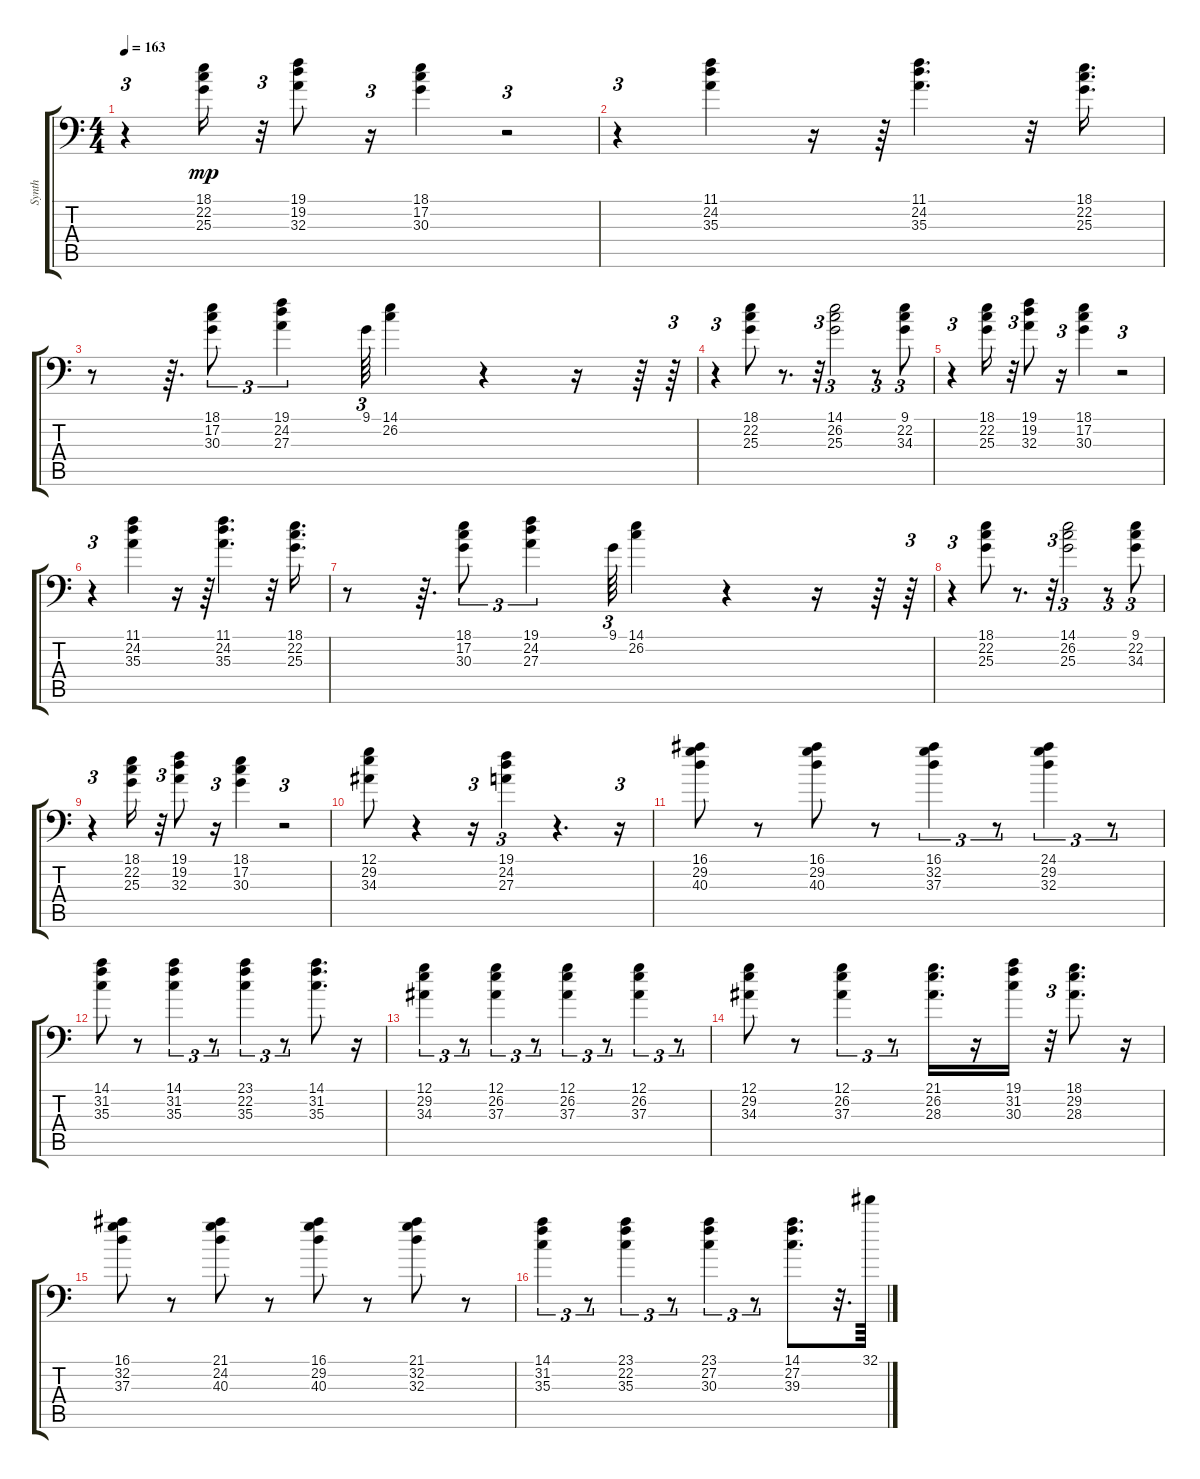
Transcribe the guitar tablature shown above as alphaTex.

\track ("Synth" "Synth") {instrument rockorgan}
\staff {score tabs}
\tuning (Bb3 D3 Gb2 Bb1 D1 Gb0 Bb-1) {hide}
\ts (4 4)
\tempo 163
\clef f4
\ks c
r.4{tu (3 2) dy mp} (18.1 22.2 25.3).16 r.32{tu (3 2)} (19.1 19.2 32.3).8 r.16{tu (3 2)} (18.1 17.2 30.3).4 r.2{tu (3 2)} |
r.4{tu (3 2)} (11.1 24.2 35.3).4 r.16 r.64 (11.1 24.2 35.3).4{d} r.32 (18.1 22.2 25.3).16{d} |
r.8 r.64{d} (18.1 17.2 30.3).8{tu (3 2)} (19.1 24.2 27.3).4{tu (3 2)} 9.1.64{tu (3 2)} (14.1 26.2).4 r.4 r.16 r.64 r.64{tu (3 2)} |
r.4{tu (3 2)} (18.1 22.2 25.3).8 r.8{d} r.32{tu (3 2)} (14.1 26.2 25.3).2{tu (3 2)} r.8{tu (3 2)} (9.1 22.2 34.3).8{tu (3 2)} |
r.4{tu (3 2)} (18.1 22.2 25.3).16 r.32{tu (3 2)} (19.1 19.2 32.3).8 r.16{tu (3 2)} (18.1 17.2 30.3).4 r.2{tu (3 2)} |
r.4{tu (3 2)} (11.1 24.2 35.3).4 r.16 r.64 (11.1 24.2 35.3).4{d} r.32 (18.1 22.2 25.3).16{d} |
r.8 r.64{d} (18.1 17.2 30.3).8{tu (3 2)} (19.1 24.2 27.3).4{tu (3 2)} 9.1.64{tu (3 2)} (14.1 26.2).4 r.4 r.16 r.64 r.64{tu (3 2)} |
r.4{tu (3 2)} (18.1 22.2 25.3).8 r.8{d} r.32{tu (3 2)} (14.1 26.2 25.3).2{tu (3 2)} r.8{tu (3 2)} (9.1 22.2 34.3).8{tu (3 2)} |
r.4{tu (3 2)} (18.1 22.2 25.3).16 r.32{tu (3 2)} (19.1 19.2 32.3).8 r.16{tu (3 2)} (18.1 17.2 30.3).4 r.2{tu (3 2)} |
(12.1 29.2 34.3).8 r.4 r.16{tu (3 2)} (19.1 24.2 27.3).4{tu (3 2)} r.4{d} r.16{tu (3 2)} |
(16.1 29.2 40.3).8 r.8 (16.1 29.2 40.3).8 r.8 (16.1 32.2 37.3).4{tu (3 2)} r.8{tu (3 2)} (24.1 29.2 32.3).4{tu (3 2)} r.8{tu (3 2)} |
(14.1 31.2 35.3).8 r.8 (14.1 31.2 35.3).4{tu (3 2)} r.8{tu (3 2)} (23.1 22.2 35.3).4{tu (3 2)} r.8{tu (3 2)} (14.1 31.2 35.3).8{d} r.16 |
(12.1 29.2 34.3).4{tu (3 2)} r.8{tu (3 2)} (12.1 26.2 37.3).4{tu (3 2)} r.8{tu (3 2)} (12.1 26.2 37.3).4{tu (3 2)} r.8{tu (3 2)} (12.1 26.2 37.3).4{tu (3 2)} r.8{tu (3 2)} |
(12.1 29.2 34.3).8 r.8 (12.1 26.2 37.3).4{tu (3 2)} r.8{tu (3 2)} (21.1 26.2 28.3).16{d} r.16 (19.1 31.2 30.3).16 r.32{tu (3 2)} (18.1 29.2 28.3).8{d} r.16 |
(16.1 32.2 37.3).8 r.8 (21.1 24.2 40.3).8 r.8 (16.1 29.2 40.3).8 r.8 (21.1 32.2 32.3).8 r.8 |
(14.1 31.2 35.3).4{tu (3 2)} r.8{tu (3 2)} (23.1 22.2 35.3).4{tu (3 2)} r.8{tu (3 2)} (23.1 27.2 30.3).4{tu (3 2)} r.8{tu (3 2)} (14.1 27.2 39.3).8{d} r.32{d} 32.1.64
